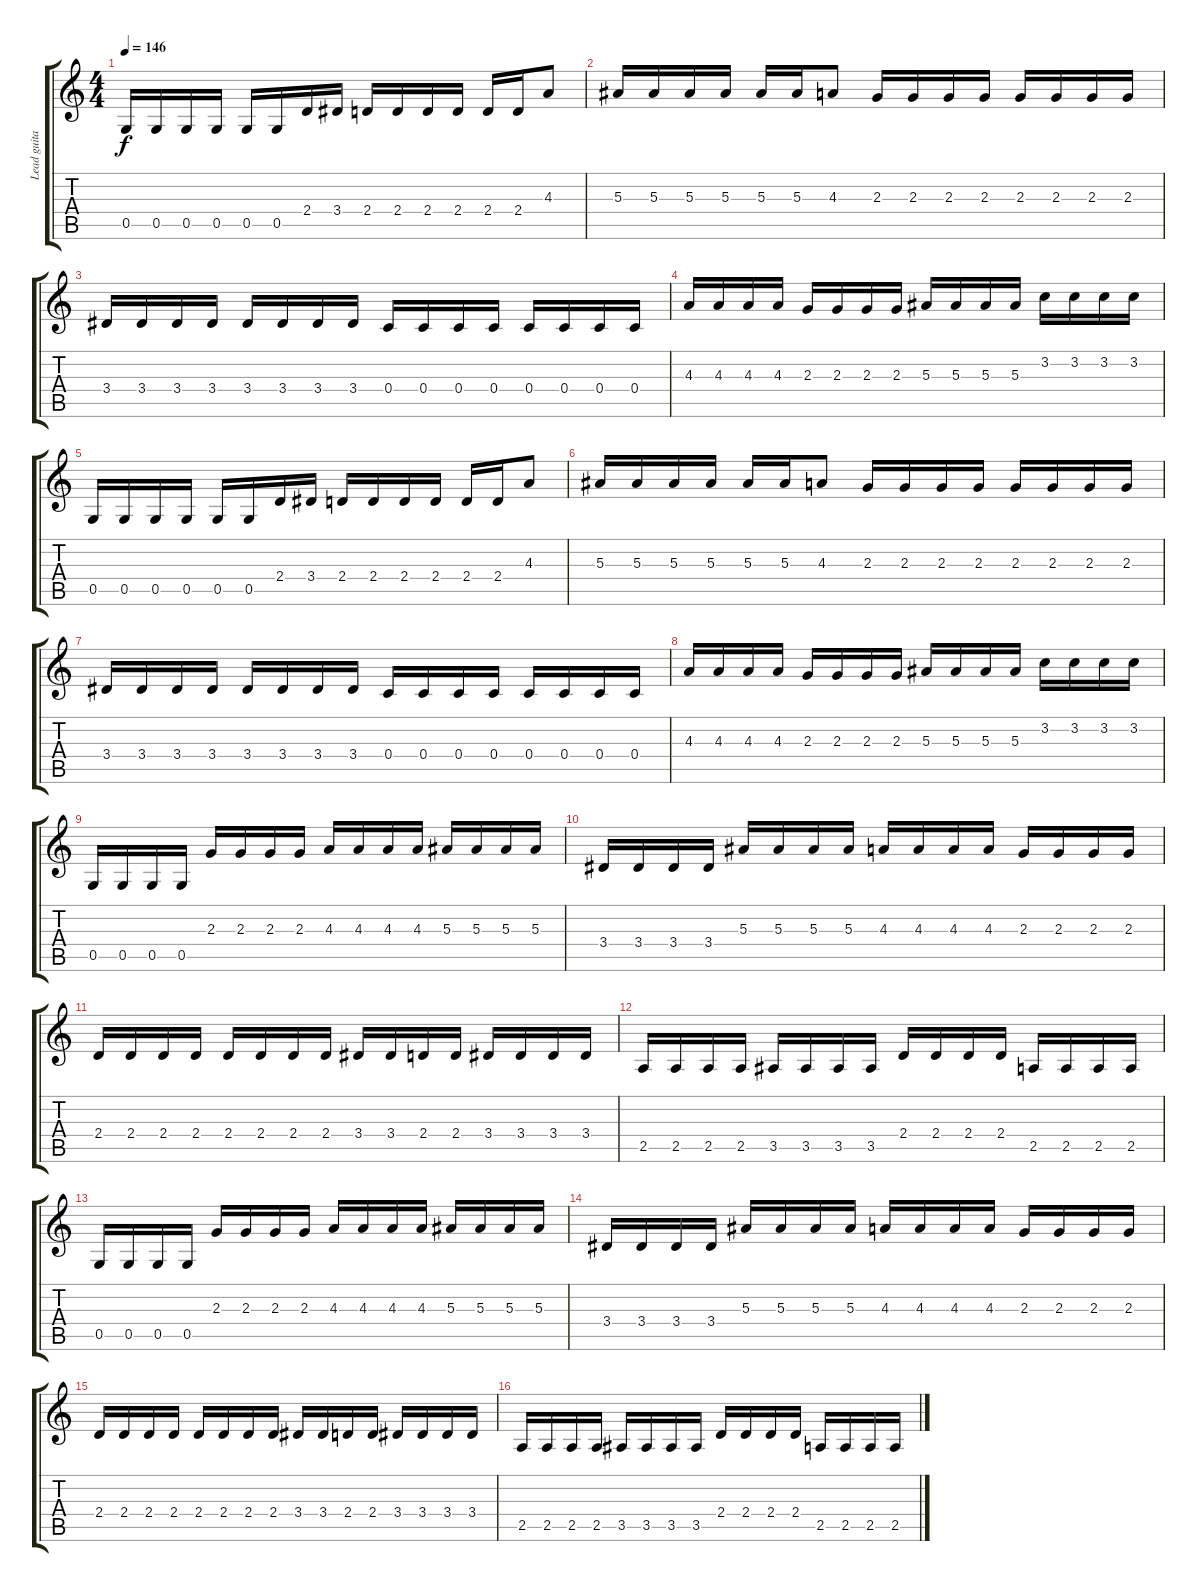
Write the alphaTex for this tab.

\track ("Lead guitar 2" "Lead guita") {instrument distortionguitar}
\staff {score tabs}
\tuning (D4 A3 F3 C3 G2 D2) {hide}
\ts (4 4)
\tempo 146
\clef g2
\ks c
0.5.16{dy f} 0.5.16 0.5.16 0.5.16 0.5.16 0.5.16 2.4.16 3.4.16 2.4.16 2.4.16 2.4.16 2.4.16 2.4.16 2.4.16 4.3.8 |
5.3.16 5.3.16 5.3.16 5.3.16 5.3.16 5.3.16 4.3.8 2.3.16 2.3.16 2.3.16 2.3.16 2.3.16 2.3.16 2.3.16 2.3.16 |
3.4.16 3.4.16 3.4.16 3.4.16 3.4.16 3.4.16 3.4.16 3.4.16 0.4.16 0.4.16 0.4.16 0.4.16 0.4.16 0.4.16 0.4.16 0.4.16 |
4.3.16 4.3.16 4.3.16 4.3.16 2.3.16 2.3.16 2.3.16 2.3.16 5.3.16 5.3.16 5.3.16 5.3.16 3.2.16 3.2.16 3.2.16 3.2.16 |
0.5.16 0.5.16 0.5.16 0.5.16 0.5.16 0.5.16 2.4.16 3.4.16 2.4.16 2.4.16 2.4.16 2.4.16 2.4.16 2.4.16 4.3.8 |
5.3.16 5.3.16 5.3.16 5.3.16 5.3.16 5.3.16 4.3.8 2.3.16 2.3.16 2.3.16 2.3.16 2.3.16 2.3.16 2.3.16 2.3.16 |
3.4.16 3.4.16 3.4.16 3.4.16 3.4.16 3.4.16 3.4.16 3.4.16 0.4.16 0.4.16 0.4.16 0.4.16 0.4.16 0.4.16 0.4.16 0.4.16 |
4.3.16 4.3.16 4.3.16 4.3.16 2.3.16 2.3.16 2.3.16 2.3.16 5.3.16 5.3.16 5.3.16 5.3.16 3.2.16 3.2.16 3.2.16 3.2.16 |
0.5.16 0.5.16 0.5.16 0.5.16 2.3.16 2.3.16 2.3.16 2.3.16 4.3.16 4.3.16 4.3.16 4.3.16 5.3.16 5.3.16 5.3.16 5.3.16 |
3.4.16 3.4.16 3.4.16 3.4.16 5.3.16 5.3.16 5.3.16 5.3.16 4.3.16 4.3.16 4.3.16 4.3.16 2.3.16 2.3.16 2.3.16 2.3.16 |
2.4.16 2.4.16 2.4.16 2.4.16 2.4.16 2.4.16 2.4.16 2.4.16 3.4.16 3.4.16 2.4.16 2.4.16 3.4.16 3.4.16 3.4.16 3.4.16 |
2.5.16 2.5.16 2.5.16 2.5.16 3.5.16 3.5.16 3.5.16 3.5.16 2.4.16 2.4.16 2.4.16 2.4.16 2.5.16 2.5.16 2.5.16 2.5.16 |
0.5.16 0.5.16 0.5.16 0.5.16 2.3.16 2.3.16 2.3.16 2.3.16 4.3.16 4.3.16 4.3.16 4.3.16 5.3.16 5.3.16 5.3.16 5.3.16 |
3.4.16 3.4.16 3.4.16 3.4.16 5.3.16 5.3.16 5.3.16 5.3.16 4.3.16 4.3.16 4.3.16 4.3.16 2.3.16 2.3.16 2.3.16 2.3.16 |
2.4.16 2.4.16 2.4.16 2.4.16 2.4.16 2.4.16 2.4.16 2.4.16 3.4.16 3.4.16 2.4.16 2.4.16 3.4.16 3.4.16 3.4.16 3.4.16 |
2.5.16 2.5.16 2.5.16 2.5.16 3.5.16 3.5.16 3.5.16 3.5.16 2.4.16 2.4.16 2.4.16 2.4.16 2.5.16 2.5.16 2.5.16 2.5.16
